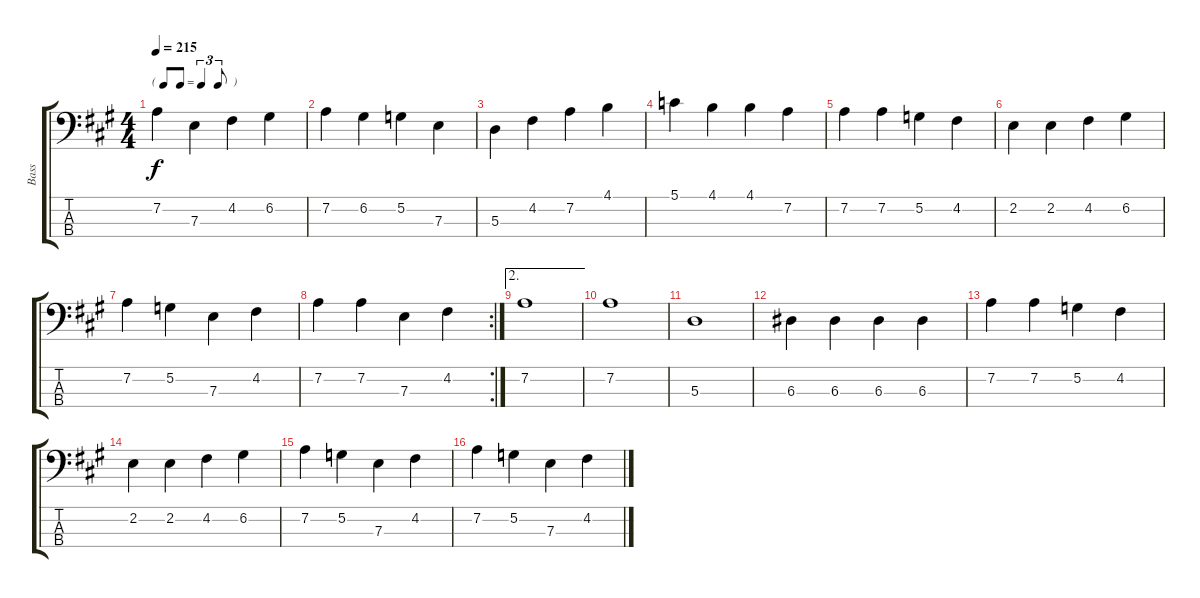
\track ("Bass" "Bass") {instrument acousticbass}
\staff {score tabs}
\tuning (G2 D2 A1 E1) {hide}
\ts (4 4)
\tf triplet8th
\tempo 215
\clef f4
\ks a
7.2.4{dy f} 7.3.4 4.2.4 6.2.4 |
7.2.4 6.2.4 5.2.4 7.3.4 |
5.3.4 4.2.4 7.2.4 4.1.4 |
5.1.4 4.1.4 4.1.4 7.2.4 |
7.2.4 7.2.4 5.2.4 4.2.4 |
2.2.4 2.2.4 4.2.4 6.2.4 |
7.2.4 5.2.4 7.3.4 4.2.4 |
\rc 2
7.2.4 7.2.4 7.3.4 4.2.4 |
\ae 2
7.2.1 |
7.2.1 |
5.3.1 |
6.3.4 6.3.4 6.3.4 6.3.4 |
7.2.4 7.2.4 5.2.4 4.2.4 |
2.2.4 2.2.4 4.2.4 6.2.4 |
7.2.4 5.2.4 7.3.4 4.2.4 |
7.2.4 5.2.4 7.3.4 4.2.4
